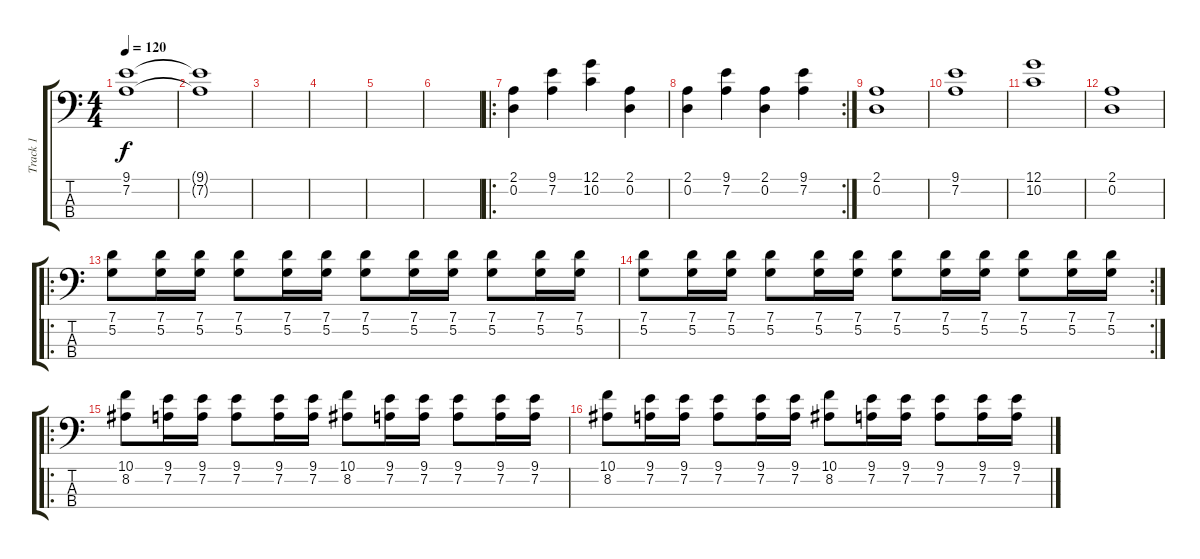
\track ("Track 1" "Track 1") {instrument electricbasspick}
\staff {score tabs}
\tuning (G2 D2 A1 E1) {hide}
\ts (4 4)
\tempo 120
\clef f4
\ks c
(9.1 7.2).1{dy f} |
(9.1{t} 7.2{t}).1 |
|
|
|
|
\ro
(2.1 0.2).4 (9.1 7.2).4 (12.1 10.2).4 (2.1 0.2).4 |
\rc 2
(2.1 0.2).4 (9.1 7.2).4 (2.1 0.2).4 (9.1 7.2).4 |
(2.1 0.2).1 |
(9.1 7.2).1 |
(12.1 10.2).1 |
(2.1 0.2).1 |
\ro
(7.1 5.2).8 (7.1 5.2).16 (7.1 5.2).16 (7.1 5.2).8 (7.1 5.2).16 (7.1 5.2).16 (7.1 5.2).8 (7.1 5.2).16 (7.1 5.2).16 (7.1 5.2).8 (7.1 5.2).16 (7.1 5.2).16 |
\rc 2
(7.1 5.2).8 (7.1 5.2).16 (7.1 5.2).16 (7.1 5.2).8 (7.1 5.2).16 (7.1 5.2).16 (7.1 5.2).8 (7.1 5.2).16 (7.1 5.2).16 (7.1 5.2).8 (7.1 5.2).16 (7.1 5.2).16 |
\ro
(10.1 8.2).8 (9.1 7.2).16 (9.1 7.2).16 (9.1 7.2).8 (9.1 7.2).16 (9.1 7.2).16 (10.1 8.2).8 (9.1 7.2).16 (9.1 7.2).16 (9.1 7.2).8 (9.1 7.2).16 (9.1 7.2).16 |
(10.1 8.2).8 (9.1 7.2).16 (9.1 7.2).16 (9.1 7.2).8 (9.1 7.2).16 (9.1 7.2).16 (10.1 8.2).8 (9.1 7.2).16 (9.1 7.2).16 (9.1 7.2).8 (9.1 7.2).16 (9.1 7.2).16
